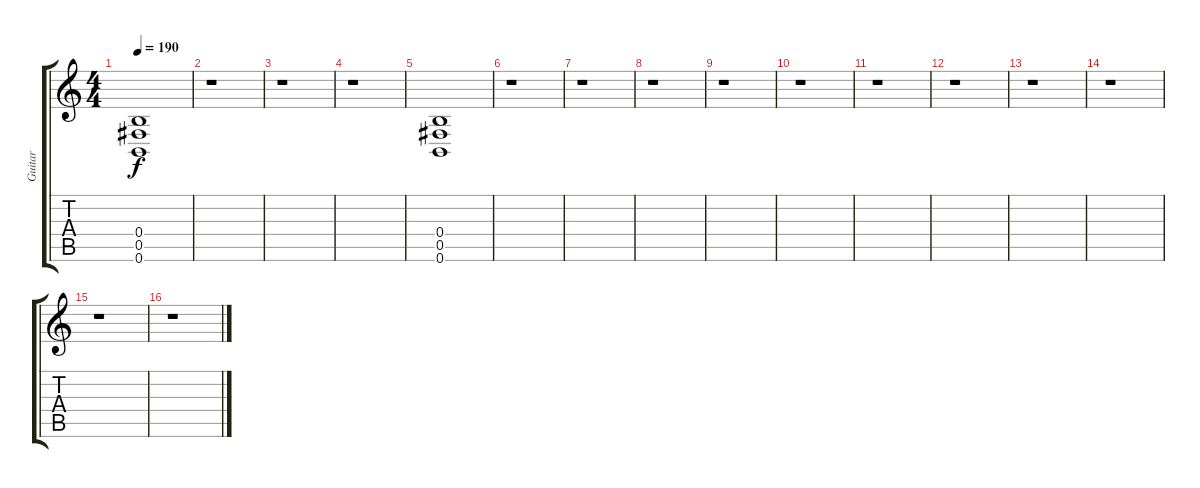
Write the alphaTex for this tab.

\track ("Guitar" "Guitar") {instrument overdrivenguitar}
\staff {score tabs}
\tuning (Db4 Ab3 E3 B2 Gb2 B1) {hide}
\ts (4 4)
\tempo 190
\clef g2
\ks c
(0.4 0.5 0.6).1{dy f} |
r.1 |
r.1 |
r.1 |
(0.4 0.5 0.6).1 |
r.1 |
r.1 |
r.1 |
r.1 |
r.1 |
r.1 |
r.1 |
r.1 |
r.1 |
r.1 |
r.1
